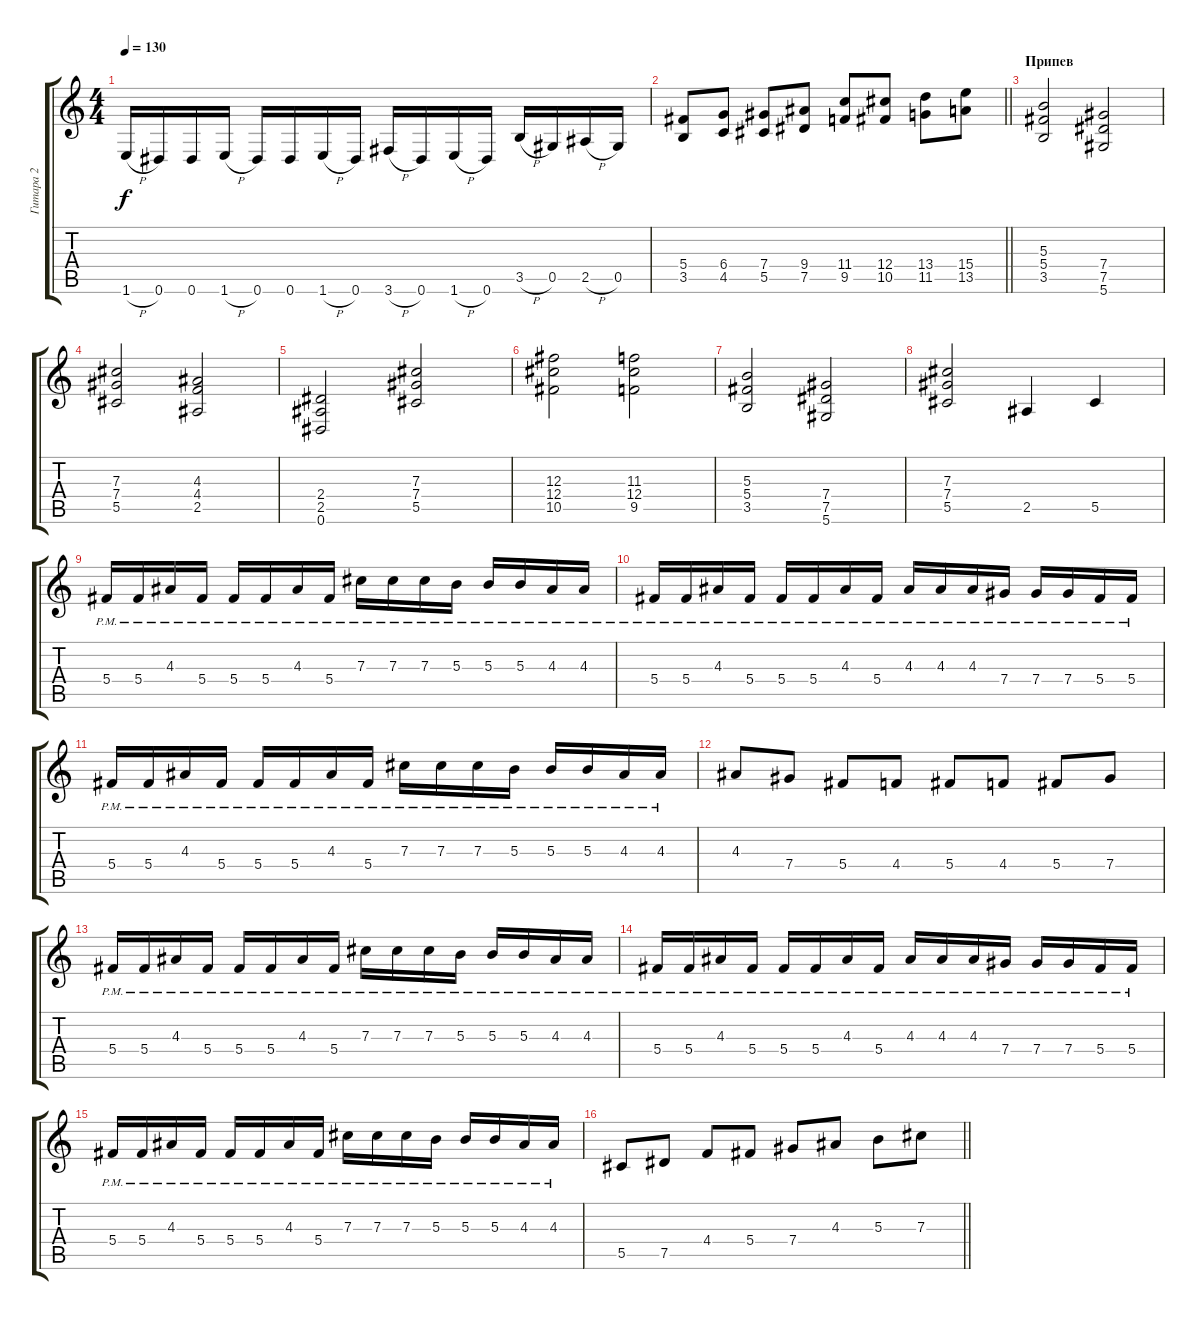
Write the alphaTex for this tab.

\track ("Гитара 2" "Гитара 2") {instrument distortionguitar}
\staff {score tabs}
\tuning (Eb4 Bb3 Gb3 Db3 Ab2 Eb2) {hide}
\ts (4 4)
\tempo 130
\clef g2
\ks c
1.6{h}.16{dy f} 0.6.16 0.6.16 1.6{h}.16 0.6.16 0.6.16 1.6{h}.16 0.6.16 3.6{h}.16 0.6.16 1.6{h}.16 0.6.16 3.5{h}.16 0.5.16 2.5{h}.16 0.5.16 |
\barLineRight lightlight
(5.4 3.5).8 (6.4 4.5).8 (7.4 5.5).8 (9.4 7.5).8 (11.4 9.5).8 (12.4 10.5).8 (13.4 11.5).8 (15.4 13.5).8 |
\section ("" "Припев")
(5.3 5.4 3.5).2 (7.4 7.5 5.6).2 |
(7.3 7.4 5.5).2 (4.3 4.4 2.5).2 |
(2.4 2.5 0.6).2 (7.3 7.4 5.5).2 |
(12.3 12.4 10.5).2 (11.3 12.4 9.5).2 |
(5.3 5.4 3.5).2 (7.4 7.5 5.6).2 |
(7.3 7.4 5.5).2 2.5.4 5.5.4 |
5.4{pm}.16 5.4{pm}.16 4.3{pm}.16 5.4{pm}.16 5.4{pm}.16 5.4{pm}.16 4.3{pm}.16 5.4{pm}.16 7.3{pm}.16 7.3{pm}.16 7.3{pm}.16 5.3{pm}.16 5.3{pm}.16 5.3{pm}.16 4.3{pm}.16 4.3{pm}.16 |
5.4{pm}.16 5.4{pm}.16 4.3{pm}.16 5.4{pm}.16 5.4{pm}.16 5.4{pm}.16 4.3{pm}.16 5.4{pm}.16 4.3{pm}.16 4.3{pm}.16 4.3{pm}.16 7.4{pm}.16 7.4{pm}.16 7.4{pm}.16 5.4{pm}.16 5.4{pm}.16 |
5.4{pm}.16 5.4{pm}.16 4.3{pm}.16 5.4{pm}.16 5.4{pm}.16 5.4{pm}.16 4.3{pm}.16 5.4{pm}.16 7.3{pm}.16 7.3{pm}.16 7.3{pm}.16 5.3{pm}.16 5.3{pm}.16 5.3{pm}.16 4.3{pm}.16 4.3{pm}.16 |
4.3.8 7.4.8 5.4.8 4.4.8 5.4.8 4.4.8 5.4.8 7.4.8 |
5.4{pm}.16 5.4{pm}.16 4.3{pm}.16 5.4{pm}.16 5.4{pm}.16 5.4{pm}.16 4.3{pm}.16 5.4{pm}.16 7.3{pm}.16 7.3{pm}.16 7.3{pm}.16 5.3{pm}.16 5.3{pm}.16 5.3{pm}.16 4.3{pm}.16 4.3{pm}.16 |
5.4{pm}.16 5.4{pm}.16 4.3{pm}.16 5.4{pm}.16 5.4{pm}.16 5.4{pm}.16 4.3{pm}.16 5.4{pm}.16 4.3{pm}.16 4.3{pm}.16 4.3{pm}.16 7.4{pm}.16 7.4{pm}.16 7.4{pm}.16 5.4{pm}.16 5.4{pm}.16 |
5.4{pm}.16 5.4{pm}.16 4.3{pm}.16 5.4{pm}.16 5.4{pm}.16 5.4{pm}.16 4.3{pm}.16 5.4{pm}.16 7.3{pm}.16 7.3{pm}.16 7.3{pm}.16 5.3{pm}.16 5.3{pm}.16 5.3{pm}.16 4.3{pm}.16 4.3{pm}.16 |
\barLineRight lightlight
5.5.8 7.5.8 4.4.8 5.4.8 7.4.8 4.3.8 5.3.8 7.3.8
